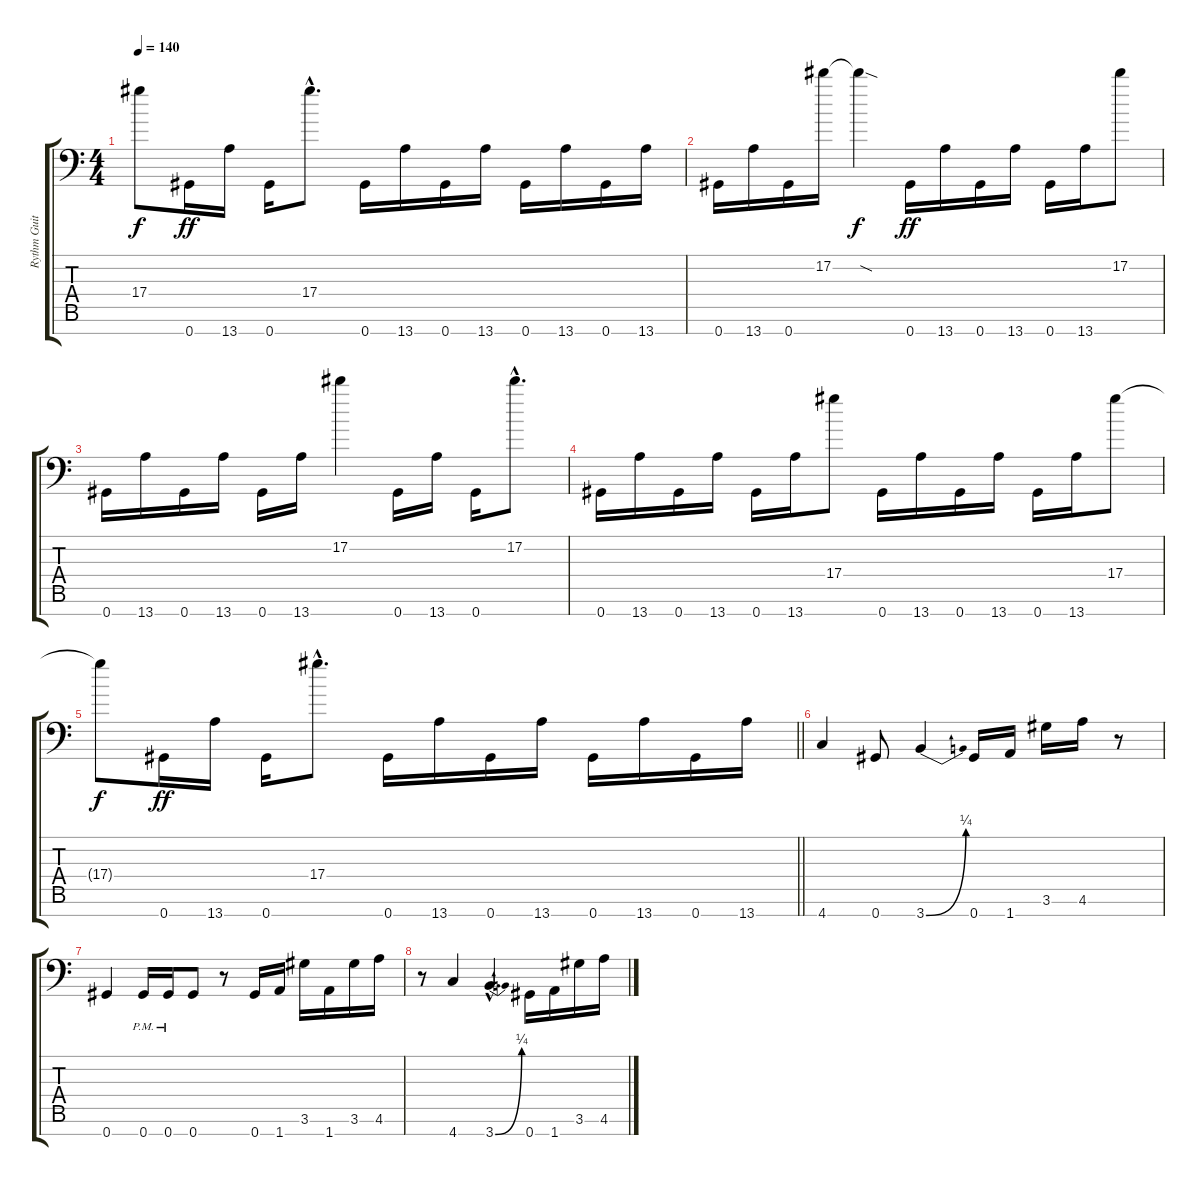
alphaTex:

\track ("Rythm Guitar #2" "Rythm Guit") {instrument distortionguitar}
\staff {score tabs}
\tuning (Eb4 Bb3 F3 Eb3 Bb2 F2 Ab1) {hide}
\ts (4 4)
\tempo 140
\clef f4
\ks c
17.4{t}.8{dy f} 0.7.16{dy ff} 13.7.16 0.7.16 17.4{hac}.8{d} 0.7.16 13.7.16 0.7.16 13.7.16 0.7.16 13.7.16 0.7.16 13.7.16 |
0.7.16 13.7.16 0.7.16 17.2.16 17.2{sod t}.4{dy f} 0.7.16{dy ff} 13.7.16 0.7.16 13.7.16 0.7.16 13.7.16 17.2.8 |
0.7.16 13.7.16 0.7.16 13.7.16 0.7.16 13.7.16 17.2.4 0.7.16 13.7.16 0.7.16 17.2{hac}.8{d} |
0.7.16 13.7.16 0.7.16 13.7.16 0.7.16 13.7.16 17.4.8 0.7.16 13.7.16 0.7.16 13.7.16 0.7.16 13.7.16 17.4.8 |
\barLineRight lightlight
17.4{t}.8{dy f} 0.7.16{dy ff} 13.7.16 0.7.16 17.4{hac}.8{d} 0.7.16 13.7.16 0.7.16 13.7.16 0.7.16 13.7.16 0.7.16 13.7.16 |
\section ("" "")
4.7.4 0.7.8 3.7{be (bend 0 0 60 1)}.4 0.7.16 1.7.16 3.6.16 4.6.16 r.8 |
0.7.4 0.7{pm}.16 0.7{pm}.16 0.7.8 r.8 0.7.16 1.7.16 3.6.16 1.7.16 3.6.16 4.6.16 |
r.8 4.7.4 3.7{be (bend 0 0 60 1) hac}.4{d} 0.7.16 1.7.16 3.6.16 4.6.16
